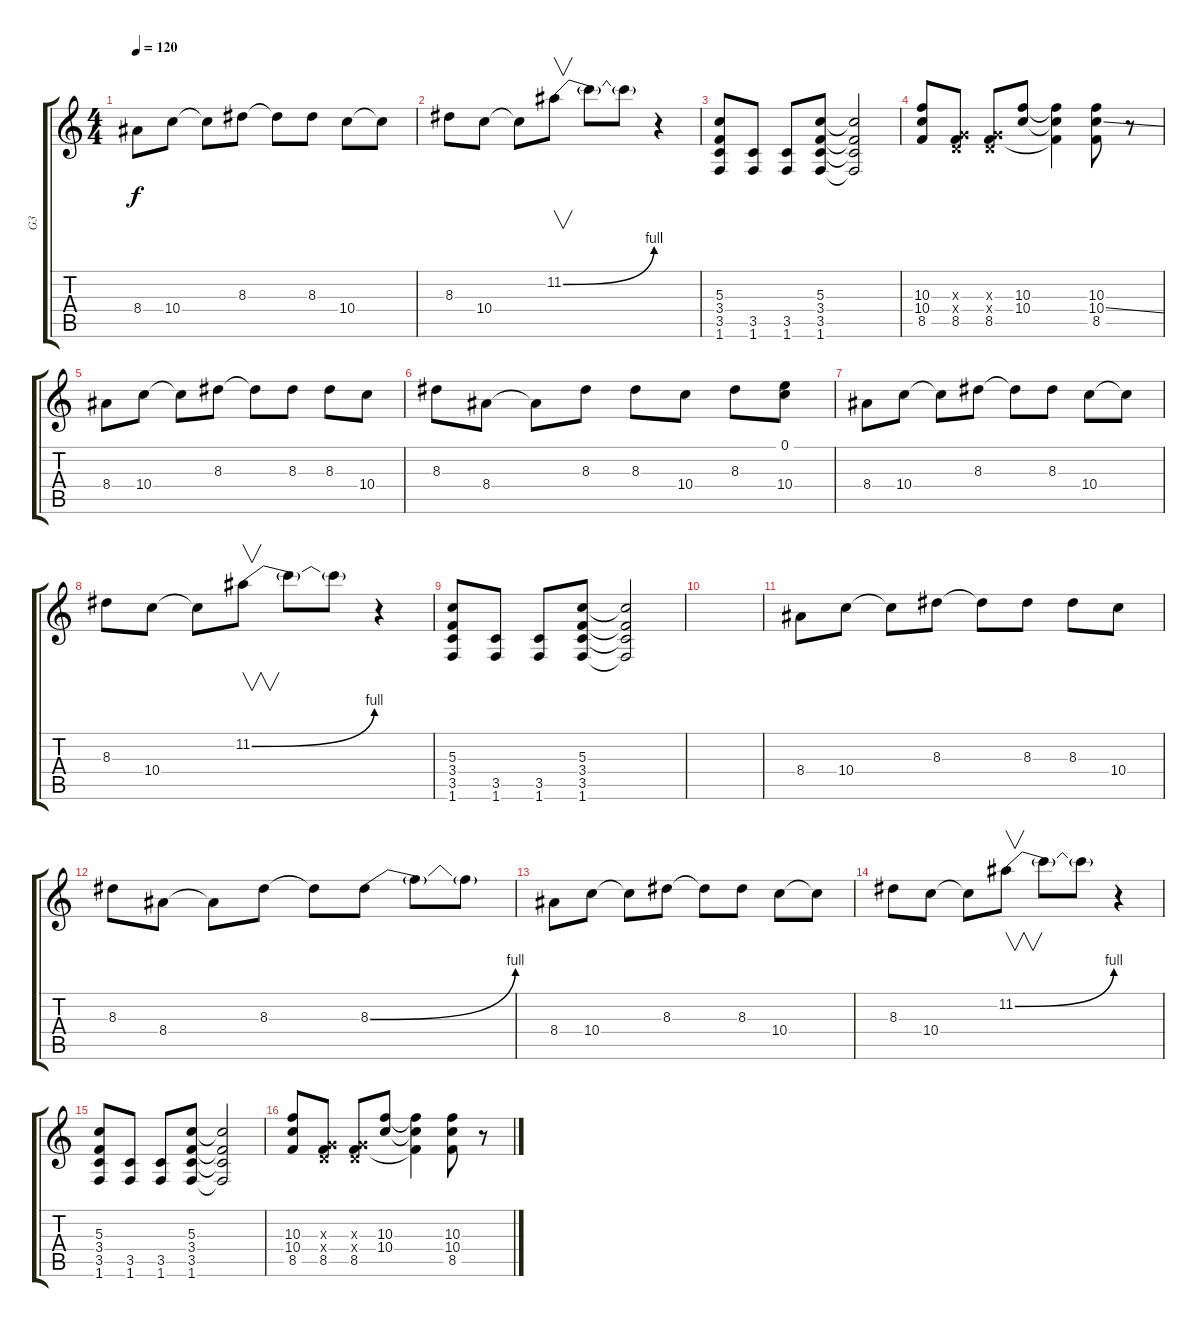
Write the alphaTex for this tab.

\track ("G3" "G3") {instrument distortionguitar}
\staff {score tabs}
\tuning (E4 B3 G3 D3 A2 E2) {hide}
\ts (4 4)
\tempo 120
\clef g2
\ks c
8.4.8{dy f} 10.4.8 10.4{t}.8 8.3.8 8.3{t}.8 8.3.8 10.4.8 10.4{t}.8 |
8.3.8 10.4.8 10.4{t}.8 11.2{be (bend 0 0 60 4)}.8{v} 11.2{t}.8 11.2{t}.8 r.4 |
(5.3 3.4 3.5 1.6).8 (3.5 1.6).8 (3.5 1.6).8 (5.3 3.4 3.5 1.6).8 (5.3{t} 3.4{t} 3.5{t} 1.6{t}).2 |
(10.3 10.4 8.5).8 (0.3{x} 0.4{x} 8.5).8 (0.3{x} 0.4{x} 8.5).8 (10.3 10.4).8 (10.3{t} 10.4{t} 8.5{t}).4 (10.3 10.4{ss} 8.5).8 r.8 |
8.4.8{volume 11} 10.4.8 10.4{t}.8 8.3.8 8.3{t}.8 8.3.8 8.3.8 10.4.8 |
8.3.8 8.4.8 8.4{t}.8 8.3.8 8.3.8 10.4.8 8.3.8 (0.1 10.4).8 |
8.4.8 10.4.8 10.4{t}.8 8.3.8 8.3{t}.8 8.3.8 10.4.8 10.4{t}.8 |
8.3.8 10.4.8 10.4{t}.8 11.2{be (bend 0 0 60 4)}.8{v} 11.2{t}.8 11.2{t}.8 r.4 |
(5.3 3.4 3.5 1.6).8 (3.5 1.6).8 (3.5 1.6).8 (5.3 3.4 3.5 1.6).8 (5.3{t} 3.4{t} 3.5{t} 1.6{t}).2 |
|
8.4.8{volume 11} 10.4.8 10.4{t}.8 8.3.8 8.3{t}.8 8.3.8 8.3.8 10.4.8 |
8.3.8 8.4.8 8.4{t}.8 8.3.8 8.3{t}.8 8.3{be (bend 0 0 60 4)}.8 8.3{t}.8 8.3{t}.8 |
8.4.8 10.4.8 10.4{t}.8 8.3.8 8.3{t}.8 8.3.8 10.4.8 10.4{t}.8 |
8.3.8 10.4.8 10.4{t}.8 11.2{be (bend 0 0 60 4)}.8{v} 11.2{t}.8 11.2{t}.8 r.4 |
(5.3 3.4 3.5 1.6).8 (3.5 1.6).8 (3.5 1.6).8 (5.3 3.4 3.5 1.6).8 (5.3{t} 3.4{t} 3.5{t} 1.6{t}).2 |
(10.3 10.4 8.5).8 (0.3{x} 0.4{x} 8.5).8 (0.3{x} 0.4{x} 8.5).8 (10.3 10.4).8 (10.3{t} 10.4{t} 8.5{t}).4 (10.3 10.4{ss} 8.5).8 r.8
